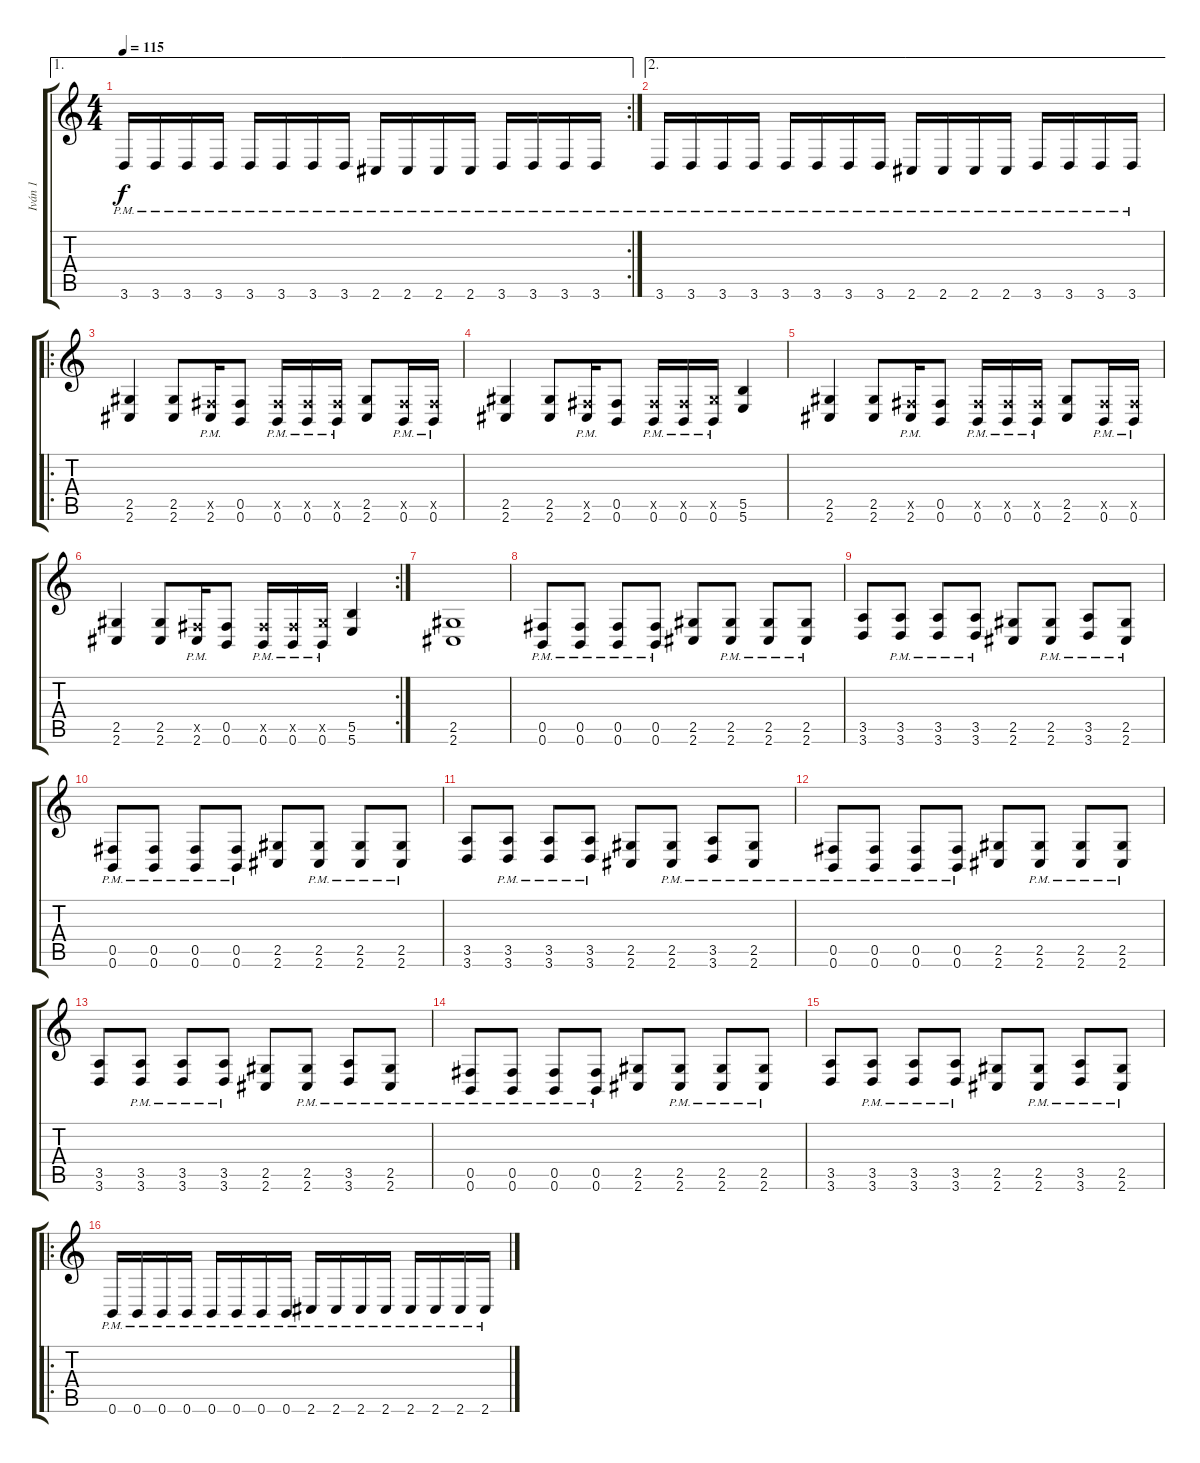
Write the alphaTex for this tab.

\track ("Iván 1" "Iván 1") {instrument distortionguitar}
\staff {score tabs}
\tuning (Db4 Ab3 E3 B2 Gb2 B1) {hide}
\ae 1
\rc 2
\ts (4 4)
\tempo 115
\clef g2
\ks c
3.6{pm}.16{dy f} 3.6{pm}.16 3.6{pm}.16 3.6{pm}.16 3.6{pm}.16 3.6{pm}.16 3.6{pm}.16 3.6{pm}.16 2.6{pm}.16 2.6{pm}.16 2.6{pm}.16 2.6{pm}.16 3.6{pm}.16 3.6{pm}.16 3.6{pm}.16 3.6{pm}.16 |
\ae 2
3.6{pm}.16 3.6{pm}.16 3.6{pm}.16 3.6{pm}.16 3.6{pm}.16 3.6{pm}.16 3.6{pm}.16 3.6{pm}.16 2.6{pm}.16 2.6{pm}.16 2.6{pm}.16 2.6{pm}.16 3.6{pm}.16 3.6{pm}.16 3.6{pm}.16 3.6{pm}.16 |
\ro
(2.5 2.6).4 (2.5 2.6).8 (0.5{x} 2.6{pm}).16 (0.5 0.6).8 (0.5{x} 0.6{pm}).16 (0.5{x} 0.6{pm}).16 (0.5{x} 0.6{pm}).16 (2.5 2.6).8 (0.5{x} 0.6{pm}).16 (0.5{x} 0.6{pm}).16 |
(2.5 2.6).4 (2.5 2.6).8 (0.5{x} 2.6{pm}).16 (0.5 0.6).8 (0.5{x} 0.6{pm}).16 (0.5{x} 0.6{pm}).16 (2.5{x} 0.6{pm}).16 (5.5 5.6).4 |
(2.5 2.6).4 (2.5 2.6).8 (0.5{x} 2.6{pm}).16 (0.5 0.6).8 (0.5{x} 0.6{pm}).16 (0.5{x} 0.6{pm}).16 (0.5{x} 0.6{pm}).16 (2.5 2.6).8 (0.5{x} 0.6{pm}).16 (0.5{x} 0.6{pm}).16 |
\rc 2
(2.5 2.6).4 (2.5 2.6).8 (0.5{x} 2.6{pm}).16 (0.5 0.6).8 (0.5{x} 0.6{pm}).16 (0.5{x} 0.6{pm}).16 (2.5{x} 0.6{pm}).16 (5.5 5.6).4 |
(2.5 2.6).1 |
(0.5{pm} 0.6{pm}).8 (0.5{pm} 0.6{pm}).8 (0.5{pm} 0.6{pm}).8 (0.5{pm} 0.6{pm}).8 (2.5 2.6).8 (2.5{pm} 2.6{pm}).8 (2.5{pm} 2.6{pm}).8 (2.5{pm} 2.6{pm}).8 |
(3.5 3.6).8 (3.5{pm} 3.6{pm}).8 (3.5{pm} 3.6{pm}).8 (3.5{pm} 3.6{pm}).8 (2.5 2.6).8 (2.5{pm} 2.6{pm}).8 (3.5{pm} 3.6{pm}).8 (2.5{pm} 2.6{pm}).8 |
(0.5{pm} 0.6{pm}).8 (0.5{pm} 0.6{pm}).8 (0.5{pm} 0.6{pm}).8 (0.5{pm} 0.6{pm}).8 (2.5 2.6).8 (2.5{pm} 2.6{pm}).8 (2.5{pm} 2.6{pm}).8 (2.5{pm} 2.6{pm}).8 |
(3.5 3.6).8 (3.5{pm} 3.6{pm}).8 (3.5{pm} 3.6{pm}).8 (3.5{pm} 3.6{pm}).8 (2.5 2.6).8 (2.5{pm} 2.6{pm}).8 (3.5{pm} 3.6{pm}).8 (2.5{pm} 2.6{pm}).8 |
(0.5{pm} 0.6{pm}).8 (0.5{pm} 0.6{pm}).8 (0.5{pm} 0.6{pm}).8 (0.5{pm} 0.6{pm}).8 (2.5 2.6).8 (2.5{pm} 2.6{pm}).8 (2.5{pm} 2.6{pm}).8 (2.5{pm} 2.6{pm}).8 |
(3.5 3.6).8 (3.5{pm} 3.6{pm}).8 (3.5{pm} 3.6{pm}).8 (3.5{pm} 3.6{pm}).8 (2.5 2.6).8 (2.5{pm} 2.6{pm}).8 (3.5{pm} 3.6{pm}).8 (2.5{pm} 2.6{pm}).8 |
(0.5{pm} 0.6{pm}).8 (0.5{pm} 0.6{pm}).8 (0.5{pm} 0.6{pm}).8 (0.5{pm} 0.6{pm}).8 (2.5 2.6).8 (2.5{pm} 2.6{pm}).8 (2.5{pm} 2.6{pm}).8 (2.5{pm} 2.6{pm}).8 |
(3.5 3.6).8 (3.5{pm} 3.6{pm}).8 (3.5{pm} 3.6{pm}).8 (3.5{pm} 3.6{pm}).8 (2.5 2.6).8 (2.5{pm} 2.6{pm}).8 (3.5{pm} 3.6{pm}).8 (2.5{pm} 2.6{pm}).8 |
\ro
0.6{pm}.16 0.6{pm}.16 0.6{pm}.16 0.6{pm}.16 0.6{pm}.16 0.6{pm}.16 0.6{pm}.16 0.6{pm}.16 2.6{pm}.16 2.6{pm}.16 2.6{pm}.16 2.6{pm}.16 2.6{pm}.16 2.6{pm}.16 2.6{pm}.16 2.6{pm}.16
